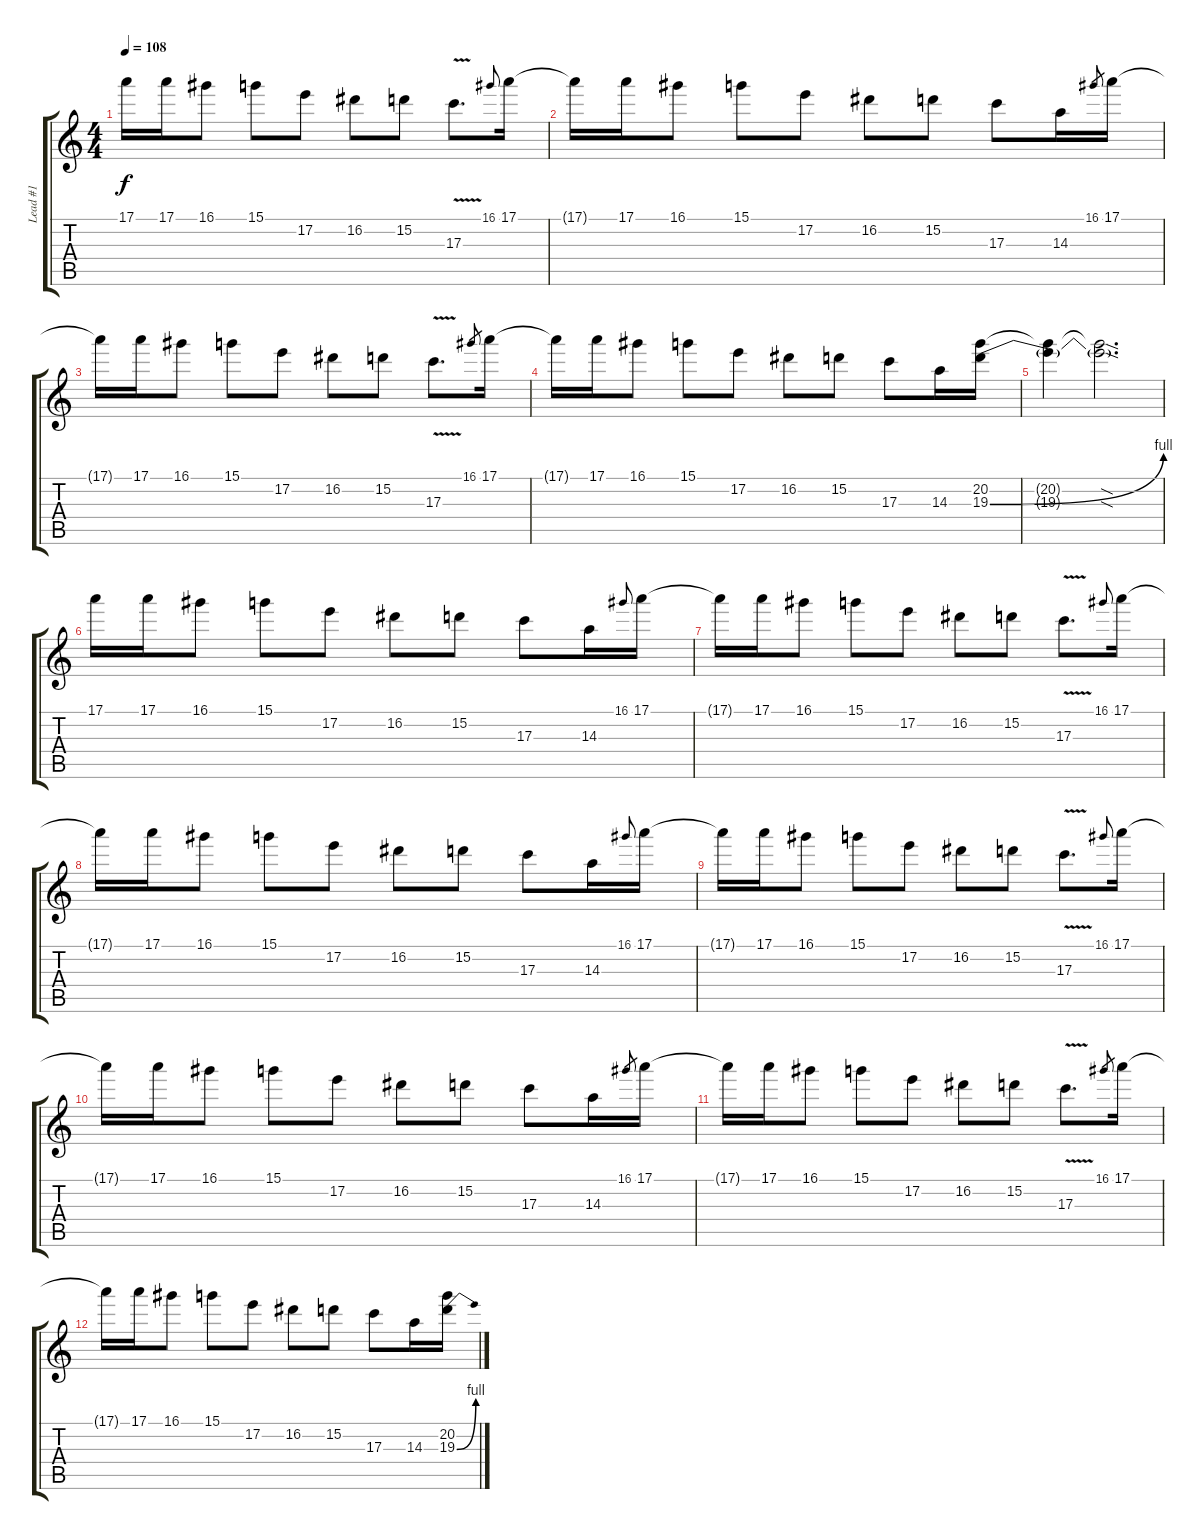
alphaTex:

\track ("Lead #1" "Lead #1") {instrument overdrivenguitar}
\staff {score tabs}
\tuning (E4 B3 G3 D3 A2 E2) {hide}
\ts (4 4)
\tempo 108
\clef g2
\ks c
17.1{t}.16{dy f} 17.1.16 16.1.8 15.1.8 17.2.8 16.2.8 15.2.8 17.3{v}.8{d} 16.1.8{gr onbeat} 17.1.16 |
17.1{t}.16 17.1.16 16.1.8 15.1.8 17.2.8 16.2.8 15.2.8 17.3.8 14.3.16 16.1.8{gr} 17.1.16 |
17.1{t}.16 17.1.16 16.1.8 15.1.8 17.2.8 16.2.8 15.2.8 17.3{v}.8{d} 16.1.8{gr} 17.1.16 |
17.1{t}.16 17.1.16 16.1.8 15.1.8 17.2.8 16.2.8 15.2.8 17.3.8 14.3.16 (20.2 19.3{be (bend 0 0 60 4)}).16 |
(20.2{t} 19.3{t}).4 (20.2{sod t} 19.3{sod t}).2{d} |
17.1.16 17.1.16 16.1.8 15.1.8 17.2.8 16.2.8 15.2.8 17.3.8 14.3.16 16.1.8{gr onbeat} 17.1.16 |
17.1{t}.16 17.1.16 16.1.8 15.1.8 17.2.8 16.2.8 15.2.8 17.3{v}.8{d} 16.1.8{gr onbeat} 17.1.16 |
17.1{t}.16 17.1.16 16.1.8 15.1.8 17.2.8 16.2.8 15.2.8 17.3.8 14.3.16 16.1.8{gr onbeat} 17.1.16 |
17.1{t}.16 17.1.16 16.1.8 15.1.8 17.2.8 16.2.8 15.2.8 17.3{v}.8{d} 16.1.8{gr onbeat} 17.1.16 |
17.1{t}.16 17.1.16 16.1.8 15.1.8 17.2.8 16.2.8 15.2.8 17.3.8 14.3.16 16.1.8{gr} 17.1.16 |
17.1{t}.16 17.1.16 16.1.8 15.1.8 17.2.8 16.2.8 15.2.8 17.3{v}.8{d} 16.1.8{gr} 17.1.16 |
17.1{t}.16 17.1.16 16.1.8 15.1.8 17.2.8 16.2.8 15.2.8 17.3.8 14.3.16 (20.2 19.3{be (bend 0 0 60 4)}).16
